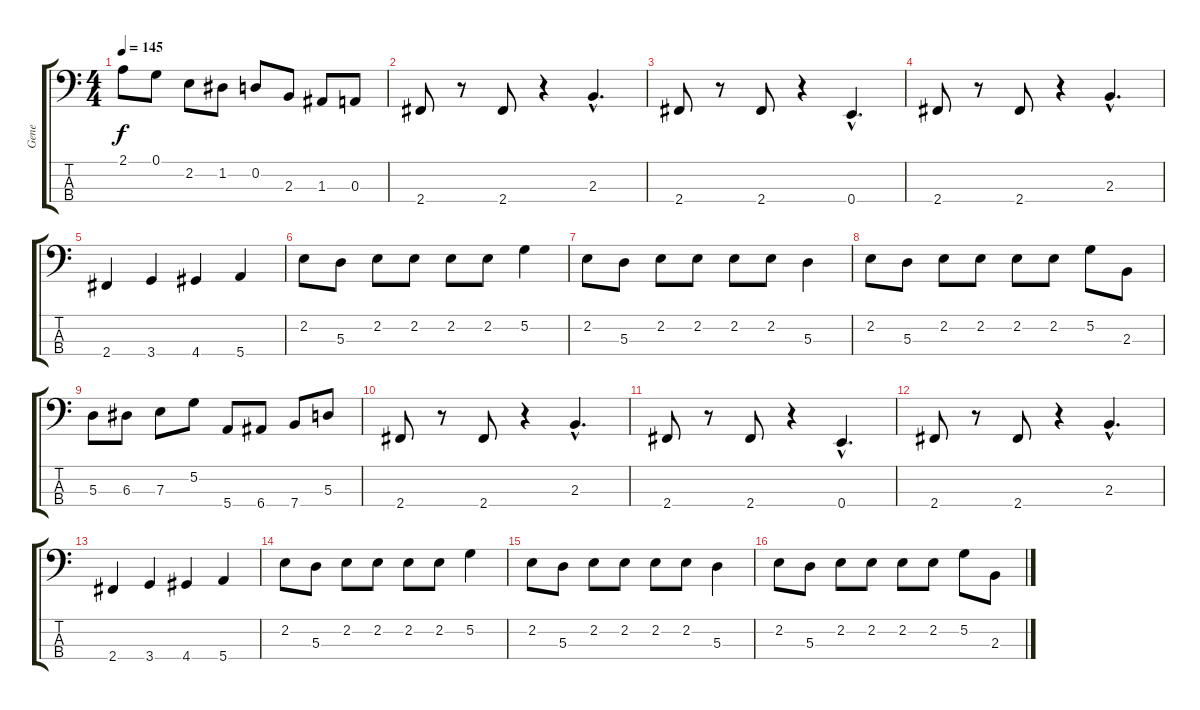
\track ("Gene" "Gene") {instrument electricbasspick}
\staff {score tabs}
\tuning (G2 D2 A1 E1) {hide}
\ts (4 4)
\tempo 145
\clef f4
\ks c
2.1.8{dy f} 0.1.8 2.2.8 1.2.8 0.2.8 2.3.8 1.3.8 0.3.8 |
2.4.8 r.8 2.4.8 r.4 2.3{hac}.4{d} |
2.4.8 r.8 2.4.8 r.4 0.4{hac}.4{d} |
2.4.8 r.8 2.4.8 r.4 2.3{hac}.4{d} |
2.4.4 3.4.4 4.4.4 5.4.4 |
2.2.8 5.3.8 2.2.8 2.2.8 2.2.8 2.2.8 5.2.4 |
2.2.8 5.3.8 2.2.8 2.2.8 2.2.8 2.2.8 5.3.4 |
2.2.8 5.3.8 2.2.8 2.2.8 2.2.8 2.2.8 5.2.8 2.3.8 |
5.3.8 6.3.8 7.3.8 5.2.8 5.4.8 6.4.8 7.4.8 5.3.8 |
2.4.8 r.8 2.4.8 r.4 2.3{hac}.4{d} |
2.4.8 r.8 2.4.8 r.4 0.4{hac}.4{d} |
2.4.8 r.8 2.4.8 r.4 2.3{hac}.4{d} |
2.4.4 3.4.4 4.4.4 5.4.4 |
2.2.8 5.3.8 2.2.8 2.2.8 2.2.8 2.2.8 5.2.4 |
2.2.8 5.3.8 2.2.8 2.2.8 2.2.8 2.2.8 5.3.4 |
2.2.8 5.3.8 2.2.8 2.2.8 2.2.8 2.2.8 5.2.8 2.3.8
